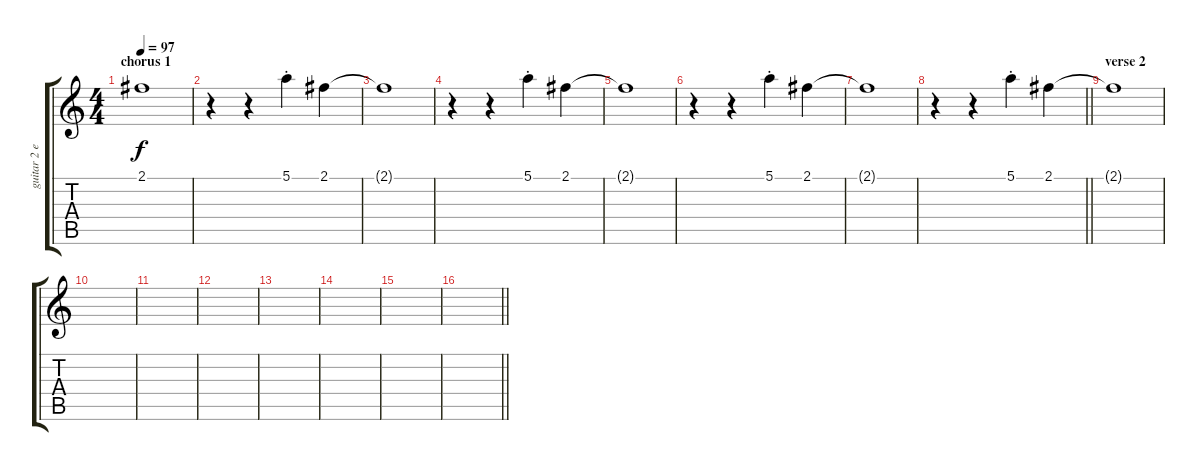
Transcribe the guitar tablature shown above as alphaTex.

\track ("guitar 2 electric" "guitar 2 e") {instrument acousticbass}
\staff {score tabs}
\tuning (E4 B3 G3 D3 A2 E2) {hide}
\ts (4 4)
\section ("" "chorus 1")
\tempo 97
\clef g2
\ks c
2.1{t}.1{dy f} |
r.4 r.4 5.1{st}.4 2.1.4 |
2.1{t}.1 |
r.4 r.4 5.1{st}.4 2.1.4 |
2.1{t}.1 |
r.4 r.4 5.1{st}.4 2.1.4 |
2.1{t}.1 |
\barLineRight lightlight
r.4 r.4 5.1{st}.4 2.1.4 |
\section ("" "verse 2")
2.1{t}.1 |
|
|
|
|
|
|
\barLineRight lightlight
